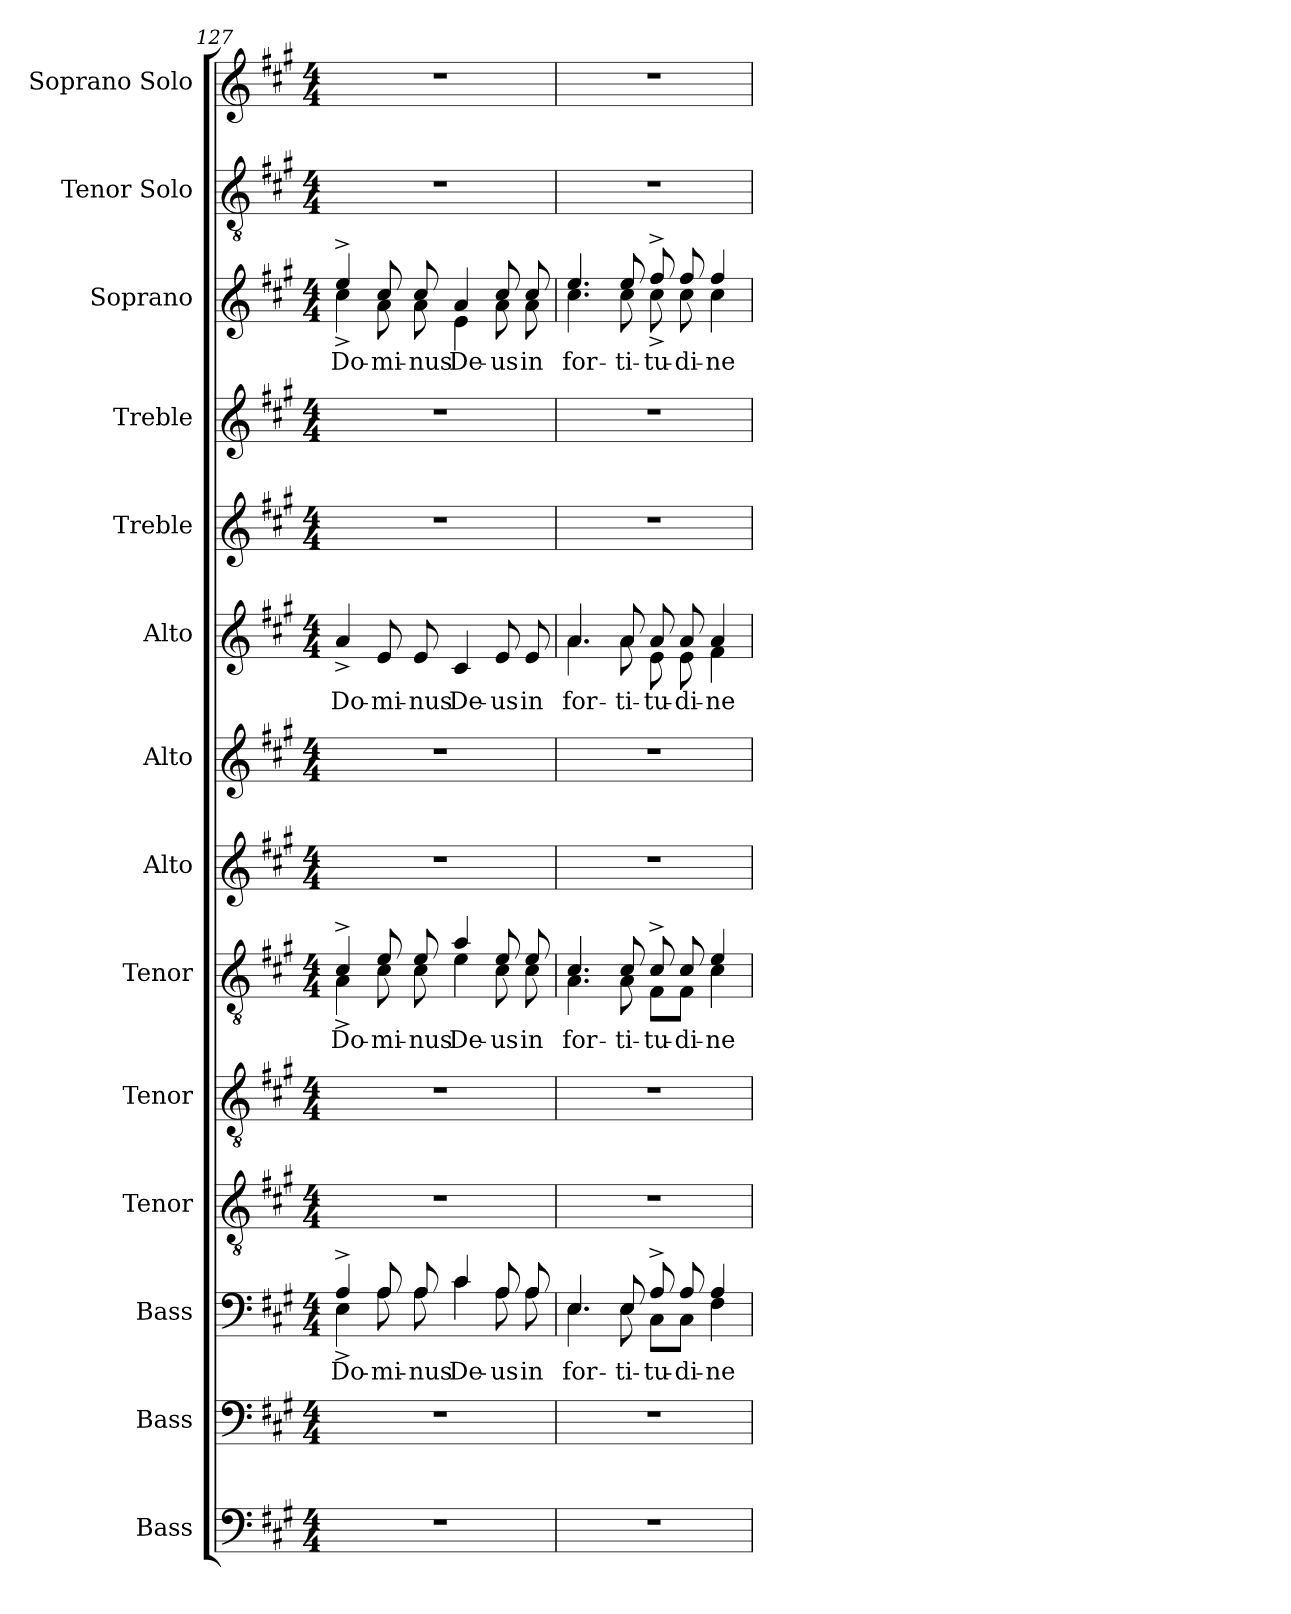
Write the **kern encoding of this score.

**kern	**kern	**kern	**text	**kern	**kern	**kern	**text	**kern	**kern	**kern	**text	**kern	**kern	**kern	**text	**kern	**kern
*part14	*part13	*part12	*part12	*part11	*part10	*part9	*part9	*part8	*part7	*part6	*part6	*part5	*part4	*part3	*part3	*part2	*part1
*staff14	*staff13	*staff12	*staff12	*staff11	*staff10	*staff9	*staff9	*staff8	*staff7	*staff6	*staff6	*staff5	*staff4	*staff3	*staff3	*staff2	*staff1
*I"Bass	*I"Bass	*I"Bass	*	*I"Tenor	*I"Tenor	*I"Tenor	*	*I"Alto	*I"Alto	*I"Alto	*	*I"Treble	*I"Treble	*I"Soprano	*	*I"Tenor Solo	*I"Soprano Solo
*I'B. 2.	*I'B. 1.	*I'B.	*	*I'T. 2.	*I'T. 1.	*I'T.	*	*I'A. 2.	*I'A. 1.	*I'A.	*	*	*	*I'S.	*	*I'T.  Solo	*I'S.  Solo
*clefF4	*clefF4	*clefF4	*	*clefGv2	*clefGv2	*clefGv2	*	*clefG2	*clefG2	*clefG2	*	*clefG2	*clefG2	*clefG2	*	*clefGv2	*clefG2
*	*	*	*	*ITrd7c12	*ITrd7c12	*ITrd7c12	*	*	*	*	*	*	*	*	*	*ITrd7c12	*
*k[f#c#g#]	*k[f#c#g#]	*k[f#c#g#]	*	*k[f#c#g#]	*k[f#c#g#]	*k[f#c#g#]	*	*k[f#c#g#]	*k[f#c#g#]	*k[f#c#g#]	*	*k[f#c#g#]	*k[f#c#g#]	*k[f#c#g#]	*	*k[f#c#g#]	*k[f#c#g#]
*f#:	*f#:	*f#:	*	*f#:	*f#:	*f#:	*	*f#:	*f#:	*f#:	*	*f#:	*f#:	*f#:	*	*f#:	*f#:
*M4/4	*M4/4	*M4/4	*	*M4/4	*M4/4	*M4/4	*	*M4/4	*M4/4	*M4/4	*	*M4/4	*M4/4	*M4/4	*	*M4/4	*M4/4
=127	=127	=127	=127	=127	=127	=127	=127	=127	=127	=127	=127	=127	=127	=127	=127	=127	=127
!	!	!	!LO:LY:b:color=#000000	!	!	!	!	!	!	!	!	!	!	!	!	!	!
*	*	*^	*	*	*	*	*	*	*	*	*	*	*	*	*	*	*
!	!	!	!	!	!	!	!	!LO:LY:b:color=#000000	!	!	!	!	!	!	!	!	!	!
*	*	*	*	*	*	*	*^	*	*	*	*	*	*	*	*	*	*	*
!	!	!	!	!	!	!	!	!	!	!	!	!	!LO:LY:b:color=#000000	!	!	!	!	!	!
!	!	!	!	!	!	!	!	!	!	!	!	!	!	!	!	!	!LO:LY:b:color=#000000	!	!
*	*	*	*	*	*	*	*	*	*	*	*	*	*	*	*	*^	*	*	*
1r	1r	4A^i/	4E^i\	Do-	1r	1r	4C#^i/	4AA^i\	Do-	1r	1r	4a^i/	Do-	1r	1r	4ee^i/	4cc#^i\	Do-	1r	1r
!	!	!	!	!LO:LY:b:color=#000000	!	!	!	!	!	!	!	!	!	!	!	!	!	!	!	!
!	!	!	!	!	!	!	!	!	!LO:LY:b:color=#000000	!	!	!	!	!	!	!	!	!	!	!
!	!	!	!	!	!	!	!	!	!	!	!	!	!LO:LY:b:color=#000000	!	!	!	!	!	!	!
!	!	!	!	!	!	!	!	!	!	!	!	!	!	!	!	!	!	!LO:LY:b:color=#000000	!	!
.	.	8Ai/	8Ai\	-mi-	.	.	8Ei/	8C#i\	-mi-	.	.	8ei/	-mi-	.	.	8cc#i/	8ai\	-mi-	.	.
!	!	!	!	!LO:LY:b:color=#000000	!	!	!	!	!	!	!	!	!	!	!	!	!	!	!	!
!	!	!	!	!	!	!	!	!	!LO:LY:b:color=#000000	!	!	!	!	!	!	!	!	!	!	!
!	!	!	!	!	!	!	!	!	!	!	!	!	!LO:LY:b:color=#000000	!	!	!	!	!	!	!
!	!	!	!	!	!	!	!	!	!	!	!	!	!	!	!	!	!	!LO:LY:b:color=#000000	!	!
.	.	8Ai/	8Ai\	-nus	.	.	8Ei/	8C#i\	-nus	.	.	8ei/	-nus	.	.	8cc#i/	8ai\	-nus	.	.
!	!	!	!	!LO:LY:b:color=#000000	!	!	!	!	!	!	!	!	!	!	!	!	!	!	!	!
!	!	!	!	!	!	!	!	!	!LO:LY:b:color=#000000	!	!	!	!	!	!	!	!	!	!	!
!	!	!	!	!	!	!	!	!	!	!	!	!	!LO:LY:b:color=#000000	!	!	!	!	!	!	!
!	!	!	!	!	!	!	!	!	!	!	!	!	!	!	!	!	!	!LO:LY:b:color=#000000	!	!
.	.	4c#i/	4c#i\	De-	.	.	4Ai/	4Ei\	De-	.	.	4c#i/	De-	.	.	4ai/	4ei\	De-	.	.
!	!	!	!	!LO:LY:b:color=#000000	!	!	!	!	!	!	!	!	!	!	!	!	!	!	!	!
!	!	!	!	!	!	!	!	!	!LO:LY:b:color=#000000	!	!	!	!	!	!	!	!	!	!	!
!	!	!	!	!	!	!	!	!	!	!	!	!	!LO:LY:b:color=#000000	!	!	!	!	!	!	!
!	!	!	!	!	!	!	!	!	!	!	!	!	!	!	!	!	!	!LO:LY:b:color=#000000	!	!
.	.	8Ai/	8Ai\	-us	.	.	8Ei/	8C#i\	-us	.	.	8ei/	-us	.	.	8cc#i/	8ai\	-us	.	.
!	!	!	!	!LO:LY:b:color=#000000	!	!	!	!	!	!	!	!	!	!	!	!	!	!	!	!
!	!	!	!	!	!	!	!	!	!LO:LY:b:color=#000000	!	!	!	!	!	!	!	!	!	!	!
!	!	!	!	!	!	!	!	!	!	!	!	!	!LO:LY:b:color=#000000	!	!	!	!	!	!	!
!	!	!	!	!	!	!	!	!	!	!	!	!	!	!	!	!	!	!LO:LY:b:color=#000000	!	!
.	.	8Ai/	8Ai\	in	.	.	8Ei/	8C#i\	in	.	.	8ei/	in	.	.	8cc#i/	8ai\	in	.	.
=128	=128	=128	=128	=128	=128	=128	=128	=128	=128	=128	=128	=128	=128	=128	=128	=128	=128	=128	=128	=128
!	!	!	!	!LO:LY:b:color=#000000	!	!	!	!	!	!	!	!	!	!	!	!	!	!	!	!
!	!	!	!	!	!	!	!	!	!LO:LY:b:color=#000000	!	!	!	!	!	!	!	!	!	!	!
!	!	!	!	!	!	!	!	!	!	!	!	!	!LO:LY:b:color=#000000	!	!	!	!	!	!	!
*	*	*	*	*	*	*	*	*	*	*	*	*^	*	*	*	*	*	*	*	*
!	!	!	!	!	!	!	!	!	!	!	!	!	!	!	!	!	!	!	!LO:LY:b:color=#000000	!	!
1r	1r	4.Ei/	4.Ei\	for-	1r	1r	4.C#i/	4.AAi\	for-	1r	1r	4.ai/	4.ai\	for-	1r	1r	4.eei/	4.cc#i\	for-	1r	1r
!	!	!	!	!LO:LY:b:color=#000000	!	!	!	!	!	!	!	!	!	!	!	!	!	!	!	!	!
!	!	!	!	!	!	!	!	!	!LO:LY:b:color=#000000	!	!	!	!	!	!	!	!	!	!	!	!
!	!	!	!	!	!	!	!	!	!	!	!	!	!	!LO:LY:b:color=#000000	!	!	!	!	!	!	!
!	!	!	!	!	!	!	!	!	!	!	!	!	!	!	!	!	!	!	!LO:LY:b:color=#000000	!	!
.	.	8Ei/	8Ei\	-ti-	.	.	8C#i/	8AAi\	-ti-	.	.	8ai/	8ai\	-ti-	.	.	8eei/	8cc#i\	-ti-	.	.
!	!	!	!	!LO:LY:b:color=#000000	!	!	!	!	!	!	!	!	!	!	!	!	!	!	!	!	!
!	!	!	!	!	!	!	!	!	!LO:LY:b:color=#000000	!	!	!	!	!	!	!	!	!	!	!	!
!	!	!	!	!	!	!	!	!	!	!	!	!	!	!LO:LY:b:color=#000000	!	!	!	!	!	!	!
!	!	!	!	!	!	!	!	!	!	!	!	!	!	!	!	!	!	!	!LO:LY:b:color=#000000	!	!
.	.	8A^i/	8C#i\L	-tu-	.	.	8C#^i/	8FF#i\L	-tu-	.	.	8ai/	8ei\	-tu-	.	.	8ff#^i/	8cc#^i\	-tu-	.	.
!	!	!	!	!LO:LY:b:color=#000000	!	!	!	!	!	!	!	!	!	!	!	!	!	!	!	!	!
!	!	!	!	!	!	!	!	!	!LO:LY:b:color=#000000	!	!	!	!	!	!	!	!	!	!	!	!
!	!	!	!	!	!	!	!	!	!	!	!	!	!	!LO:LY:b:color=#000000	!	!	!	!	!	!	!
!	!	!	!	!	!	!	!	!	!	!	!	!	!	!	!	!	!	!	!LO:LY:b:color=#000000	!	!
.	.	8Ai/	8C#i\J	-di-	.	.	8C#i/	8FF#i\J	-di-	.	.	8ai/	8ei\	-di-	.	.	8ff#i/	8cc#i\	-di-	.	.
!	!	!	!	!LO:LY:b:color=#000000	!	!	!	!	!	!	!	!	!	!	!	!	!	!	!	!	!
!	!	!	!	!	!	!	!	!	!LO:LY:b:color=#000000	!	!	!	!	!	!	!	!	!	!	!	!
!	!	!	!	!	!	!	!	!	!	!	!	!	!	!LO:LY:b:color=#000000	!	!	!	!	!	!	!
!	!	!	!	!	!	!	!	!	!	!	!	!	!	!	!	!	!	!	!LO:LY:b:color=#000000	!	!
.	.	4Ai/	4F#i\	-ne	.	.	4Ei/	4C#i\	-ne	.	.	4ai/	4f#i\	-ne	.	.	4ff#i/	4cc#i\	-ne	.	.
*	*	*v	*v	*	*	*	*v	*v	*	*	*	*v	*v	*	*	*	*v	*v	*	*	*
=	=	=	=	=	=	=	=	=	=	=	=	=	=	=	=	=	=
*-	*-	*-	*-	*-	*-	*-	*-	*-	*-	*-	*-	*-	*-	*-	*-	*-	*-
